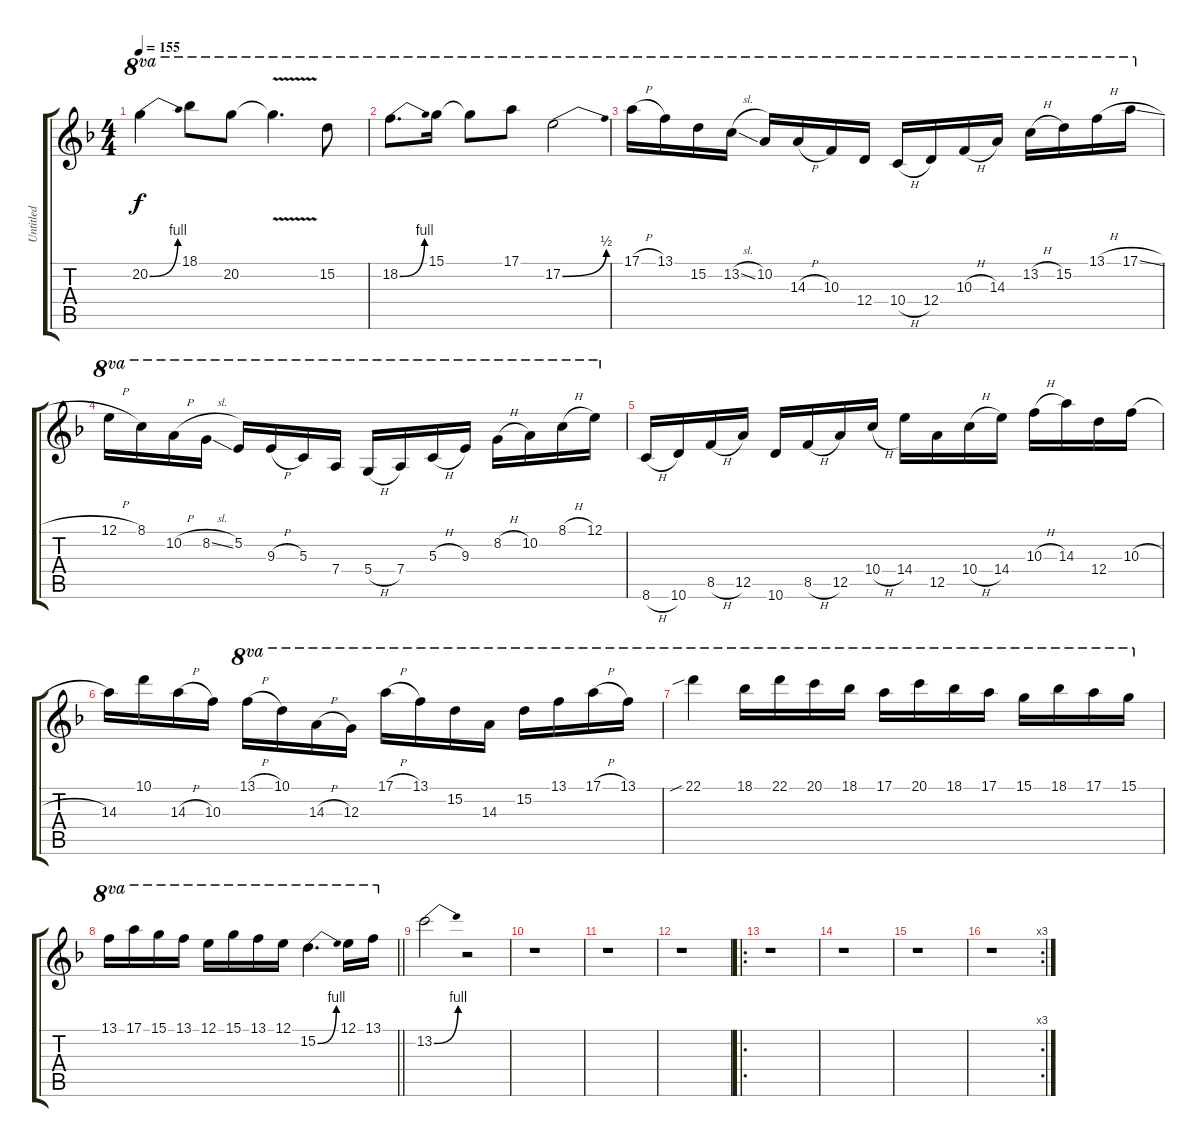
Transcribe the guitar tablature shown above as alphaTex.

\track ("Untitled" "Untitled") {instrument overdrivenguitar}
\staff {score tabs}
\tuning (E4 B3 G3 D3 A2 E2) {hide}
\ts (4 4)
\tempo 155
\clef g2
\ks f
20.2{be (bend 0 0 60 4)}.4{ot 8va dy f} 18.1.8{ot 8va} 20.2.8{ot 8va} 20.2{v t}.4{d ot 8va} 15.2.8{ot 8va} |
18.2{be (bend 0 0 60 4)}.8{d ot 8va} 15.1.16{ot 8va} 15.1{t}.8{ot 8va} 17.1.8{ot 8va} 17.2{be (bend 0 0 60 2)}.2{ot 8va} |
17.1{h}.16{ot 8va} 13.1.16{ot 8va} 15.2.16{ot 8va} 13.2{sl}.16{ot 8va} 10.2.16{ot 8va} 14.3{h}.16{ot 8va} 10.3.16{ot 8va} 12.4.16{ot 8va} 10.4{h}.16{ot 8va} 12.4.16{ot 8va} 10.3{h}.16{ot 8va} 14.3.16{ot 8va} 13.2{h}.16{ot 8va} 15.2.16{ot 8va} 13.1{h}.16{ot 8va} 17.1{sl}.16{ot 8va} |
12.1{h}.16{ot 8va} 8.1.16{ot 8va} 10.2{h}.16{ot 8va} 8.2{sl}.16{ot 8va} 5.2.16{ot 8va} 9.3{h}.16{ot 8va} 5.3.16{ot 8va} 7.4.16{ot 8va} 5.4{h}.16{ot 8va} 7.4.16{ot 8va} 5.3{h}.16{ot 8va} 9.3.16{ot 8va} 8.2{h}.16{ot 8va} 10.2.16{ot 8va} 8.1{h}.16{ot 8va} 12.1.16{ot 8va} |
8.6{h}.16 10.6.16 8.5{h}.16 12.5.16 10.6.16 8.5{h}.16 12.5.16 10.4{h}.16 14.4.16 12.5.16 10.4{h}.16 14.4.16 10.3{h}.16 14.3.16 12.4.16 10.3{h}.16 |
14.3.16 10.1.16 14.3{h}.16 10.3.16 13.1{h}.16{ot 8va} 10.1.16{ot 8va} 14.3{h}.16{ot 8va} 12.3.16{ot 8va} 17.1{h}.16{ot 8va} 13.1.16{ot 8va} 15.2.16{ot 8va} 14.3.16{ot 8va} 15.2.16{ot 8va} 13.1.16{ot 8va} 17.1{h}.16{ot 8va} 13.1.16{ot 8va} |
22.1{sib}.4{ot 8va} 18.1.16{ot 8va} 22.1.16{ot 8va} 20.1.16{ot 8va} 18.1.16{ot 8va} 17.1.16{ot 8va} 20.1.16{ot 8va} 18.1.16{ot 8va} 17.1.16{ot 8va} 15.1.16{ot 8va} 18.1.16{ot 8va} 17.1.16{ot 8va} 15.1.16{ot 8va} |
\barLineRight lightlight
13.1.16{ot 8va} 17.1.16{ot 8va} 15.1.16{ot 8va} 13.1.16{ot 8va} 12.1.16{ot 8va} 15.1.16{ot 8va} 13.1.16{ot 8va} 12.1.16{ot 8va} 15.2{be (bend 0 0 60 4)}.4{d ot 8va} 12.1.16{ot 8va} 13.1.16{ot 8va} |
13.2{be (bend 0 0 60 4)}.2 r.2 |
r.1 |
r.1 |
r.1 |
\ro
r.1 |
r.1 |
r.1 |
\rc 3
r.1
